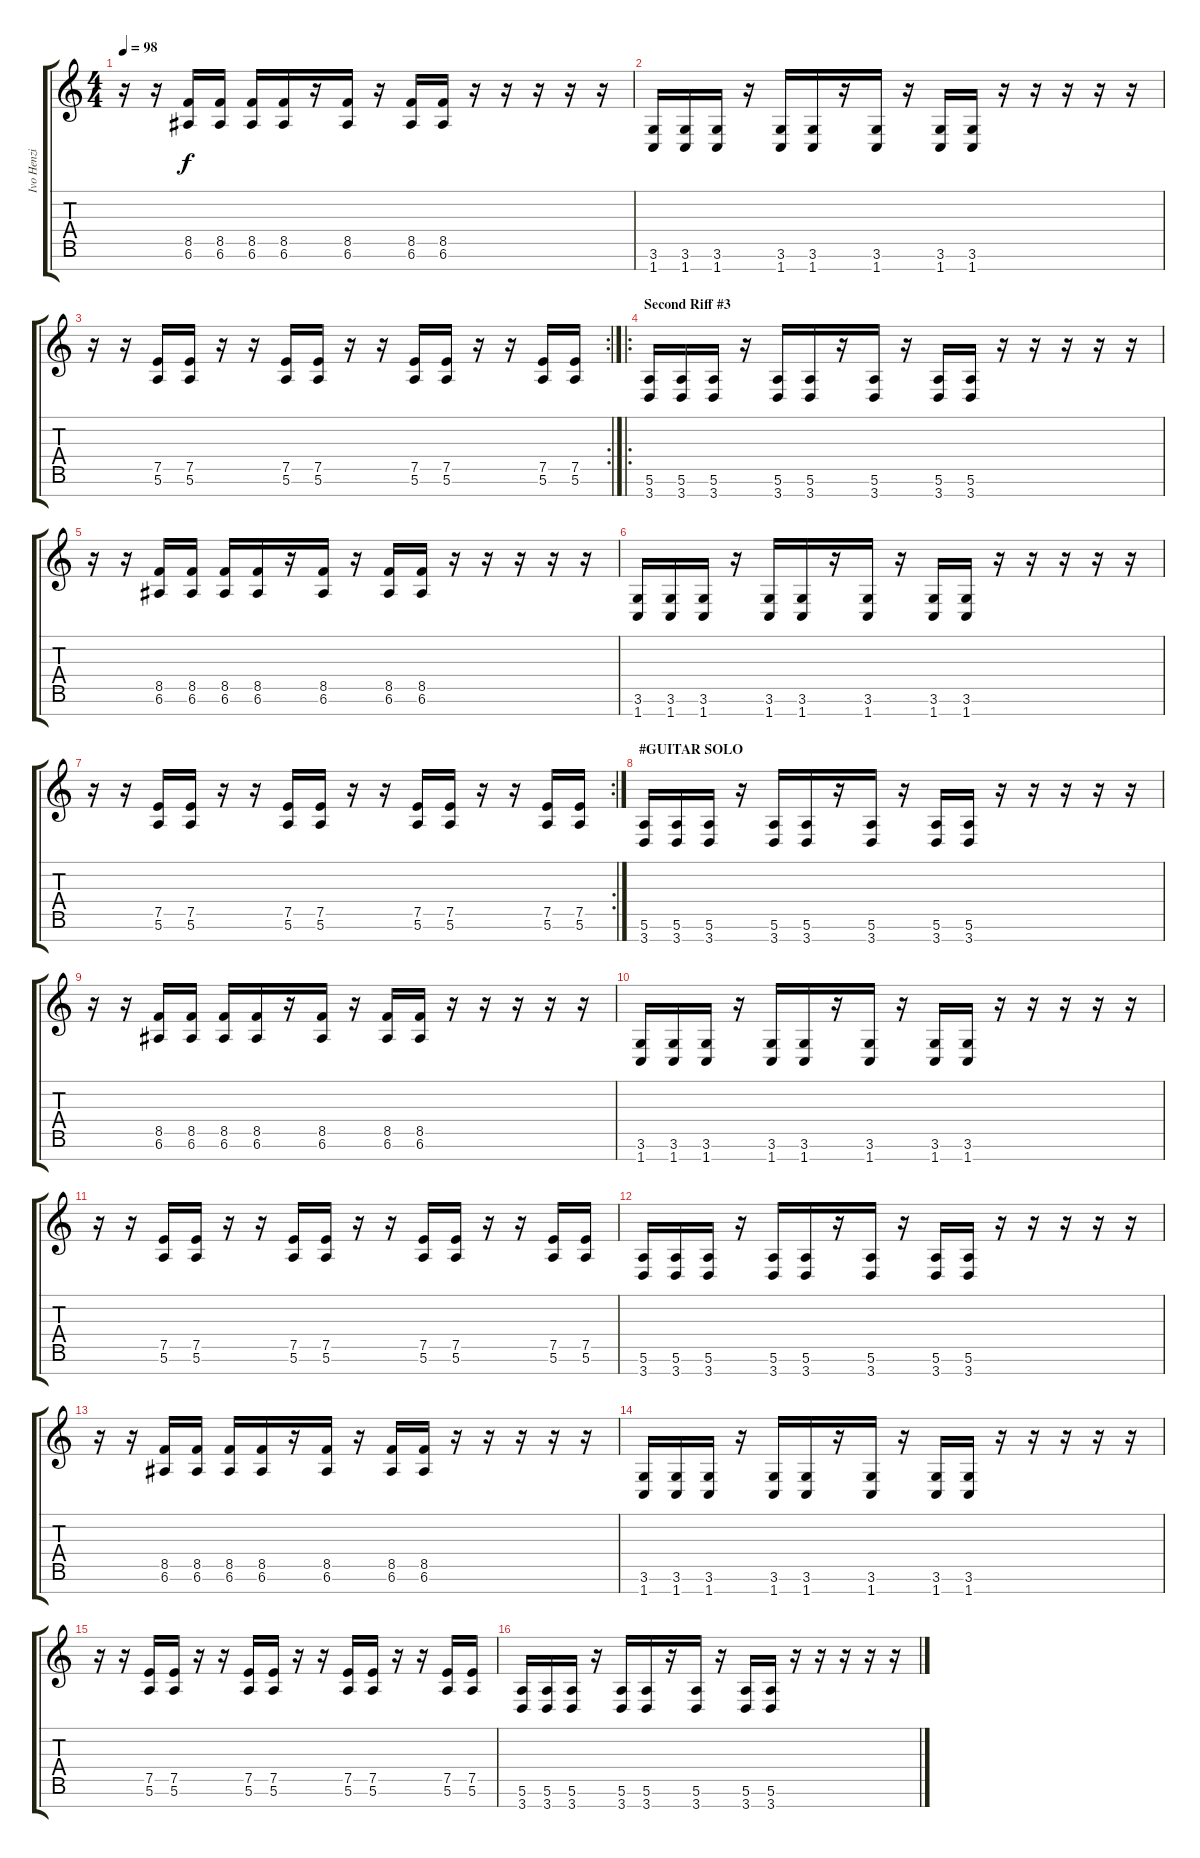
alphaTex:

\track ("Ivo Henzi" "Ivo Henzi") {instrument distortionguitar}
\staff {score tabs}
\tuning (E4 B3 G3 D3 A2 E2 B1) {hide}
\ts (4 4)
\tempo 98
\clef g2
\ks c
r.16{dy f} r.16 (8.5 6.6).16 (8.5 6.6).16 (8.5 6.6).16 (8.5 6.6).16 r.16 (8.5 6.6).16 r.16 (8.5 6.6).16 (8.5 6.6).16 r.16 r.16 r.16 r.16 r.16 |
(3.6 1.7).16 (3.6 1.7).16 (3.6 1.7).16 r.16 (3.6 1.7).16 (3.6 1.7).16 r.16 (3.6 1.7).16 r.16 (3.6 1.7).16 (3.6 1.7).16 r.16 r.16 r.16 r.16 r.16 |
\rc 2
r.16 r.16 (7.5 5.6).16 (7.5 5.6).16 r.16 r.16 (7.5 5.6).16 (7.5 5.6).16 r.16 r.16 (7.5 5.6).16 (7.5 5.6).16 r.16 r.16 (7.5 5.6).16 (7.5 5.6).16 |
\ro
\section ("" "Second Riff #3")
(5.6 3.7).16 (5.6 3.7).16 (5.6 3.7).16 r.16 (5.6 3.7).16 (5.6 3.7).16 r.16 (5.6 3.7).16 r.16 (5.6 3.7).16 (5.6 3.7).16 r.16 r.16 r.16 r.16 r.16 |
r.16 r.16 (8.5 6.6).16 (8.5 6.6).16 (8.5 6.6).16 (8.5 6.6).16 r.16 (8.5 6.6).16 r.16 (8.5 6.6).16 (8.5 6.6).16 r.16 r.16 r.16 r.16 r.16 |
(3.6 1.7).16 (3.6 1.7).16 (3.6 1.7).16 r.16 (3.6 1.7).16 (3.6 1.7).16 r.16 (3.6 1.7).16 r.16 (3.6 1.7).16 (3.6 1.7).16 r.16 r.16 r.16 r.16 r.16 |
\rc 2
r.16 r.16 (7.5 5.6).16 (7.5 5.6).16 r.16 r.16 (7.5 5.6).16 (7.5 5.6).16 r.16 r.16 (7.5 5.6).16 (7.5 5.6).16 r.16 r.16 (7.5 5.6).16 (7.5 5.6).16 |
\section ("" "#GUITAR SOLO")
(5.6 3.7).16 (5.6 3.7).16 (5.6 3.7).16 r.16 (5.6 3.7).16 (5.6 3.7).16 r.16 (5.6 3.7).16 r.16 (5.6 3.7).16 (5.6 3.7).16 r.16 r.16 r.16 r.16 r.16 |
r.16 r.16 (8.5 6.6).16 (8.5 6.6).16 (8.5 6.6).16 (8.5 6.6).16 r.16 (8.5 6.6).16 r.16 (8.5 6.6).16 (8.5 6.6).16 r.16 r.16 r.16 r.16 r.16 |
(3.6 1.7).16 (3.6 1.7).16 (3.6 1.7).16 r.16 (3.6 1.7).16 (3.6 1.7).16 r.16 (3.6 1.7).16 r.16 (3.6 1.7).16 (3.6 1.7).16 r.16 r.16 r.16 r.16 r.16 |
r.16 r.16 (7.5 5.6).16 (7.5 5.6).16 r.16 r.16 (7.5 5.6).16 (7.5 5.6).16 r.16 r.16 (7.5 5.6).16 (7.5 5.6).16 r.16 r.16 (7.5 5.6).16 (7.5 5.6).16 |
(5.6 3.7).16 (5.6 3.7).16 (5.6 3.7).16 r.16 (5.6 3.7).16 (5.6 3.7).16 r.16 (5.6 3.7).16 r.16 (5.6 3.7).16 (5.6 3.7).16 r.16 r.16 r.16 r.16 r.16 |
r.16 r.16 (8.5 6.6).16 (8.5 6.6).16 (8.5 6.6).16 (8.5 6.6).16 r.16 (8.5 6.6).16 r.16 (8.5 6.6).16 (8.5 6.6).16 r.16 r.16 r.16 r.16 r.16 |
(3.6 1.7).16 (3.6 1.7).16 (3.6 1.7).16 r.16 (3.6 1.7).16 (3.6 1.7).16 r.16 (3.6 1.7).16 r.16 (3.6 1.7).16 (3.6 1.7).16 r.16 r.16 r.16 r.16 r.16 |
r.16 r.16 (7.5 5.6).16 (7.5 5.6).16 r.16 r.16 (7.5 5.6).16 (7.5 5.6).16 r.16 r.16 (7.5 5.6).16 (7.5 5.6).16 r.16 r.16 (7.5 5.6).16 (7.5 5.6).16 |
(5.6 3.7).16 (5.6 3.7).16 (5.6 3.7).16 r.16 (5.6 3.7).16 (5.6 3.7).16 r.16 (5.6 3.7).16 r.16 (5.6 3.7).16 (5.6 3.7).16 r.16 r.16 r.16 r.16 r.16
